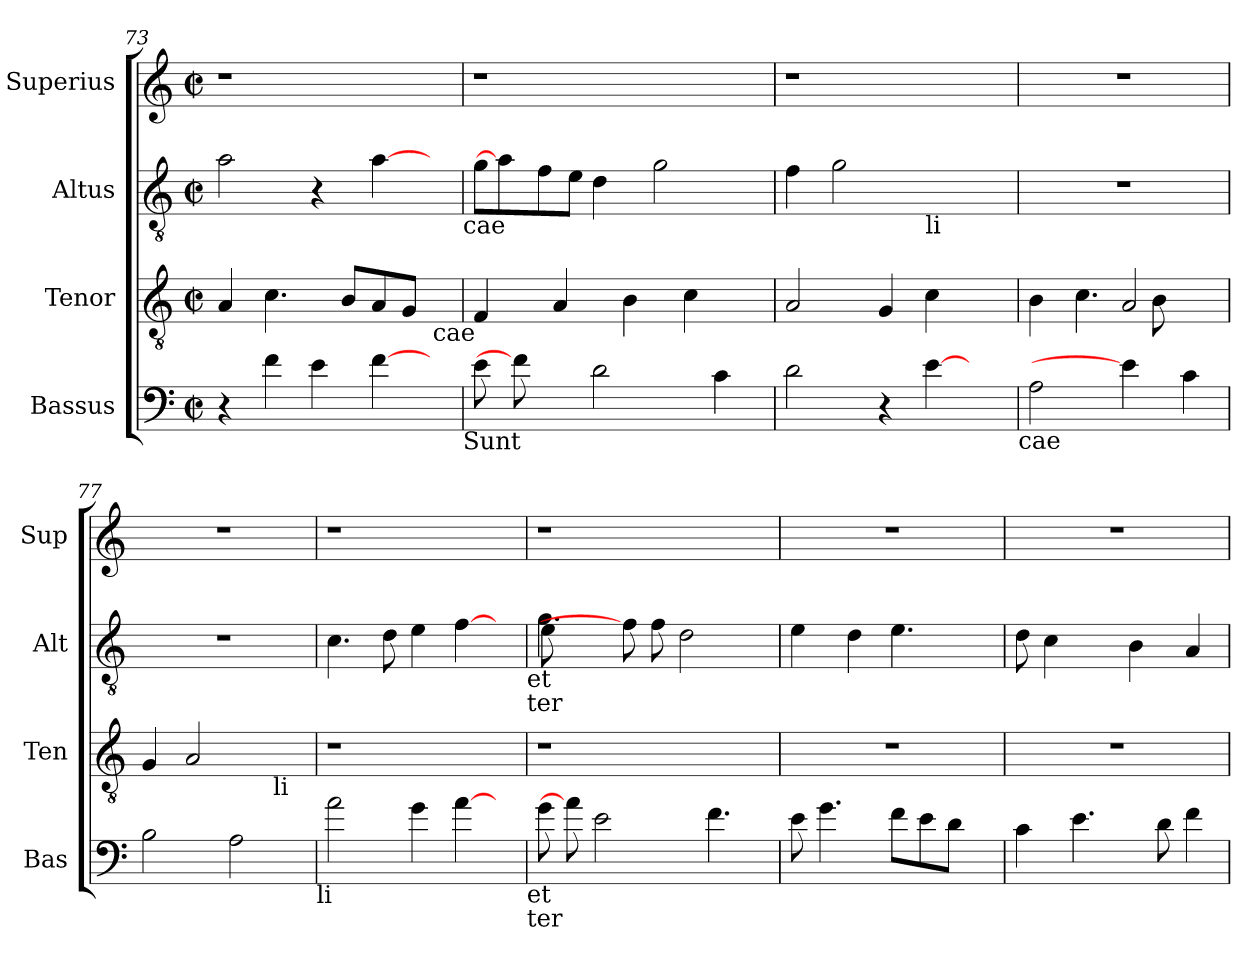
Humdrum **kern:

**kern	**kern	**kern	**kern
*part4	*part3	*part2	*part1
*staff4	*staff3	*staff2	*staff1
*I"Bassus	*I"Tenor	*I"Altus	*I"Superius
*I'Bas	*I'Ten	*I'Alt	*I'Sup
*clefF4	*clefGv2	*clefGv2	*clefG2
*ITrd7c12	*	*	*
*k[]	*k[]	*k[]	*k[]
*C:	*C:	*C:	*C:
*M2/2	*M2/2	*M2/2	*M2/2
*met(c|)	*met(c|)	*met(c|)	*met(c|)
=73	=73	=73	=73
4r	4A/	2a\	1r
4F\	4.c\	.	.
4E\	.	4r	.
.	8B/L	.	.
[4F\	8A/	[4a\	.
.	8G/J	.	.
!	!LO:TX:b:t=cae	!	!
8ryy	8ryy	8ryy	8ryy
!	!	!LO:TX:b:t=cae	!
!LO:TX:b:t=Sunt	!	!	!
=74	=74	=74	=74
*	*	*Xtuplet	*
8E\	4F/	12g\L	1r
.	.	8a\]	.
8F\]	.	.	.
.	.	12f\	.
8ryy	4A/	.	.
.	.	12e\J	.
2D\	.	4d\	.
.	4B\	.	.
.	.	2g\	.
.	4c\	.	.
4C\	.	.	.
.	8ryy	.	8ryy
=75	=75	=75	=75
2D\	2A/	4f\	1r
.	.	2g\	.
4r	4G/	.	.
!	!	!LO:TX:b:t=li	!
[4E\	4c\	2ryy	.
4ryy	4ryy	.	4ryy
!LO:TX:b:t=cae	!	!	!
=76	=76	=76	=76
*	*^	*	*
2AA\	4B\	2ryy	1r	1r
.	4.c\	.	.	.
4E\]	.	2A/	.	.
.	8B\	.	.	.
4C\	4ryy	.	.	.
*	*v	*v	*	*
=77	=77	=77	=77
2BB\	4G/	1r	1r
.	2A/	.	.
2AA\	.	.	.
!	!LO:TX:b:t=li	!	!
.	4ryy	.	.
!LO:TX:b:t=li	!	!	!
!!LO:PB:g=z
=78	=78	=78	=78
!	!LO:N:vis=1	!	!
2A\	1r	4.c\	1r
.	.	8d\	.
4G\	.	4e\	.
[4A\	.	[4f\	.
8ryy	8ryy	8ryy	8ryy
!	!	!LO:TX:b:t=et	!
!	!	!LO:TX:b:t=ter	!
!LO:TX:b:t=et	!	!	!
!LO:TX:b:t=ter	!	!	!
=79	=79	=79	=79
*	*	*^	*
8G\	1r	4.g\	8e\	1r
8A\]	.	.	1ryy	.
2E\	.	.	.	.
.	.	8f\]	.	.
.	.	8f\	.	.
.	.	2d\	.	.
4.F\	.	.	.	.
.	8ryy	.	.	8ryy
*	*	*v	*v	*
=80	=80	=80	=80
!	!LO:N:vis=1	!	!
8E\	1r	4e\	1r
4.G\	.	.	.
.	.	4d\	.
8F\L	.	4.e\	.
8E\	.	.	.
8D\J	.	.	.
8ryy	.	8ryy	.
=81	=81	=81	=81
4C\	1r	8d\	1r
.	.	4c\	.
4.E\	.	.	.
.	.	8ryy	.
.	.	4B\	.
8D\	.	.	.
4F\	.	4A/	.
=	=	=	=
*-	*-	*-	*-
